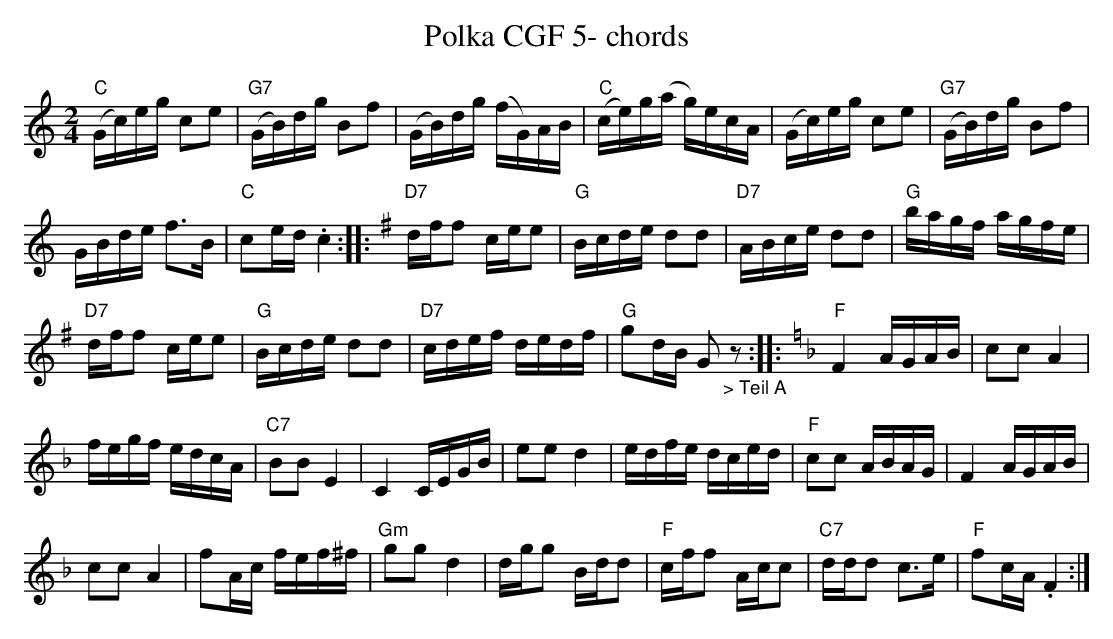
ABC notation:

X:1
T:Polka CGF 5- chords
M:2/4
L:1/16
K:Cmaj%%MIDI gchordon
"C"(Gc)eg c2e2 | "G7"(GB)dg B2f2 | (GB)dg (fG)AB | "C"(ce)g(a g)ecA | (Gc)eg c2e2 | "G7"(GB)dg B2f2 |
GBde f3B | "C"c2ed .c4 :: [K:Gmaj] "D7"dff2 cee2 | "G"Bcde d2d2 | "D7"ABce d2d2 | "G"bagf agfe |
"D7"dff2 cee2 | "G"Bcde d2d2 | "D7"cdef dedf | "G"g2dB G2"_> Teil A"z2 :: [K:Fmaj] "F"F4 AGAB | c2c2 A4 |
fegf edcA | "C7"B2B2 E4 | C4 CEGB | e2e2d4 | edfe dced | "F"c2c2 ABAG | F4 AGAB |
c2c2 A4 | f2Ac fef^f | "Gm"g2g2 d4 | dgg2 Bdd2 | "F"cff2 Acc2 | "C7"ddd2 c3e | "F"f2cA .F4 :|
